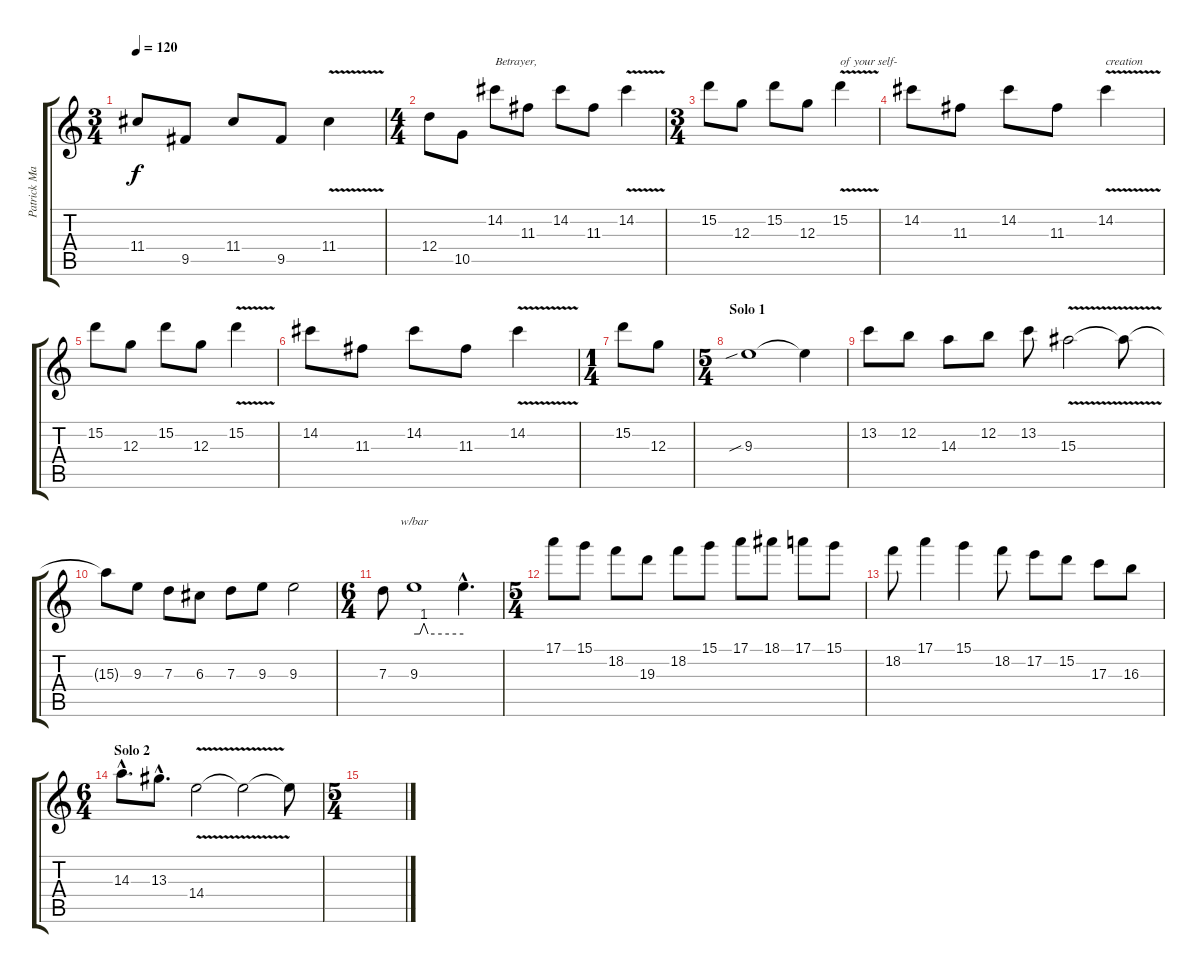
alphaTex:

\track ("Patrick Mameli " "Patrick Ma") {instrument distortionguitar}
\staff {score tabs}
\tuning (E4 B3 G3 D3 A2 E2) {hide}
\ts (3 4)
\tempo 120
\clef g2
\ks c
11.4.8{dy f} 9.5.8 11.4.8 9.5.8 11.4{v}.4 |
\ts (4 4)
12.4.8 10.5.8 14.2.8{txt "Betrayer, "} 11.3.8 14.2.8 11.3.8 14.2{v}.4 |
\ts (3 4)
15.2.8 12.3.8 15.2.8 12.3.8 15.2{v}.4{txt "of your self-"} |
14.2.8 11.3.8 14.2.8 11.3.8 14.2{v}.4{txt "creation"} |
15.2.8 12.3.8 15.2.8 12.3.8 15.2{v}.4 |
14.2.8 11.3.8 14.2.8 11.3.8 14.2{v}.4 |
\ts (1 4)
15.2.8 12.3.8 |
\ts (5 4)
\section ("" "Solo 1")
9.3{sib}.1{volume 15} 9.3{t}.4 |
13.2.8 12.2.8 14.3.8 12.2.8 13.2.8 15.3{v}.2 15.3{t}.8 |
15.3{t}.8 9.3.8 7.3.8 6.3.8 7.3.8 9.3.8 9.3.2 |
\ts (6 4)
7.3.8 9.3.1{tbe (custom default 0 0 7 0 12 4 17 0 60 0)} 9.3{hac t}.4{d} |
\ts (5 4)
17.1.8 15.1.8 18.2.8 19.3.8 18.2.8 15.1.8 17.1.8 18.1.8 17.1.8 15.1.8 |
18.2.8 17.1.4 15.1.4 18.2.8 17.2.8 15.2.8 17.3.8 16.3.8 |
\ts (6 4)
\section ("" "Solo 2 ")
14.3{hac}.8{d} 13.3{hac}.8{d} 14.4{v}.2 14.4{t}.2 14.4{t}.8 |
\ts (5 4)
